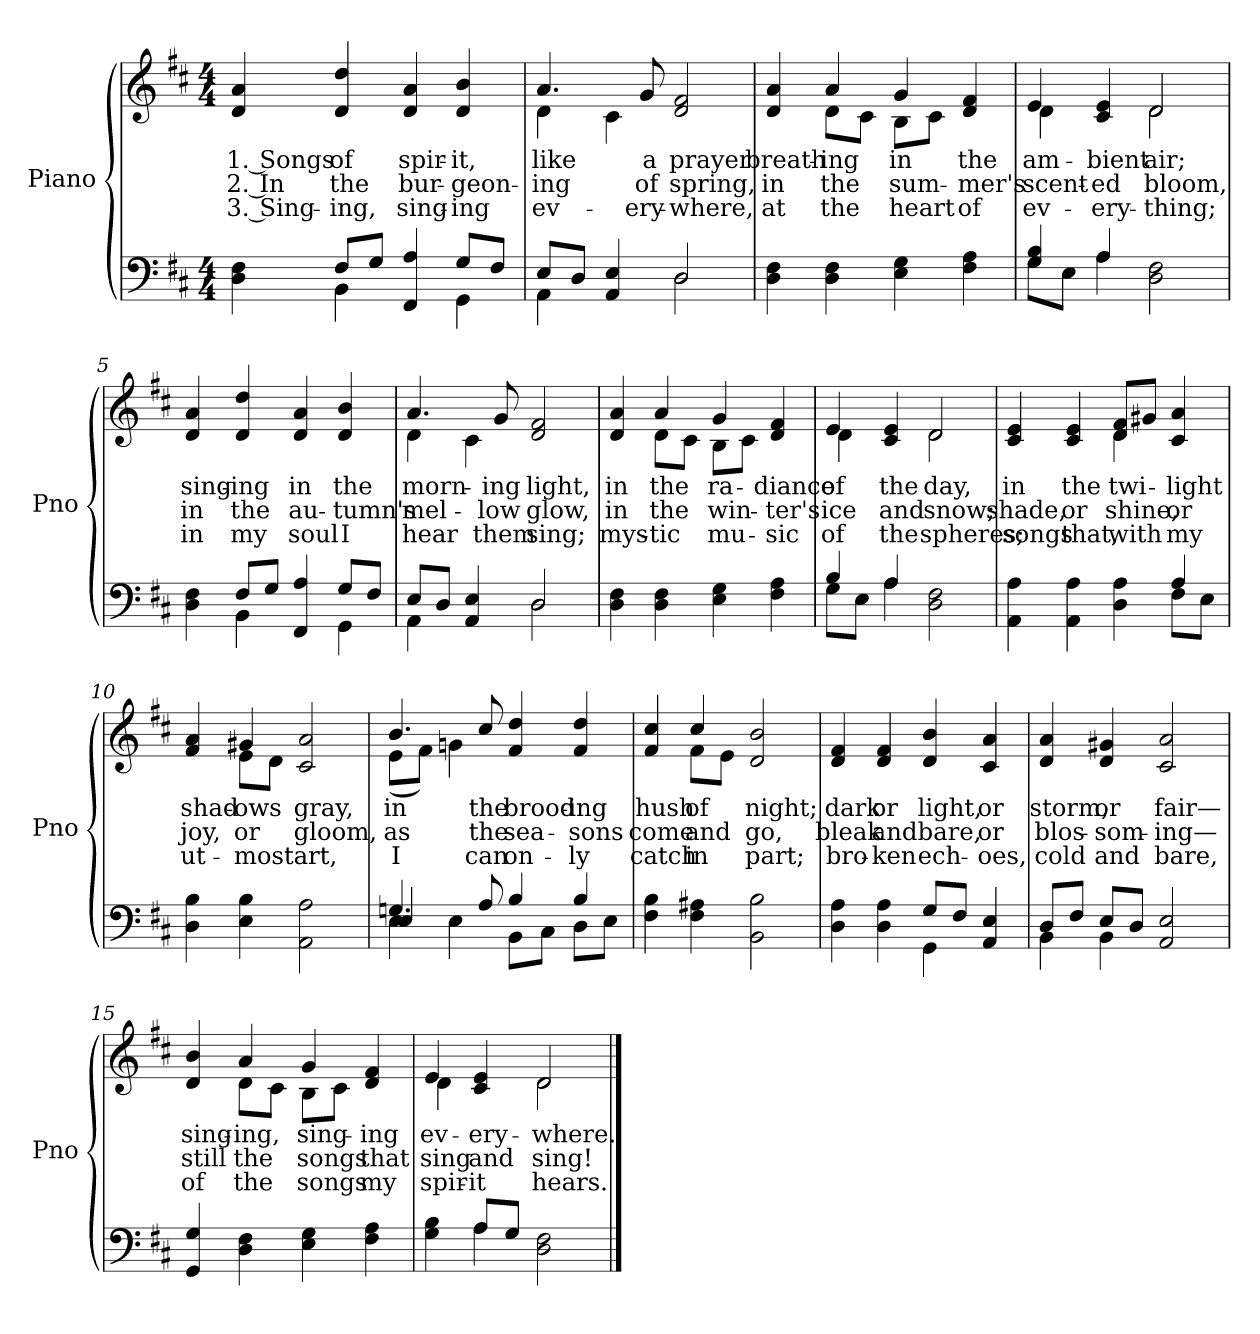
**kern	**kern	**text	**text	**text
*part2	*part1	*part1	*part1	*part1
*staff2	*staff1	*staff1	*staff1	*staff1
*I"Piano	*I"Piano	*	*	*
*I'Pno	*I'Pno	*	*	*
*clefF4	*clefG2	*	*	*
*k[f#c#]	*k[f#c#]	*	*	*
*M4/4	*M4/4	*	*	*
*MM106	*MM106	*	*	*
=1	=1	=1	=1	=1
*^	*	*	*	*
!	!	!	!LO:LY:b	!LO:LY:b	!LO:LY:b
4D\ 4F#\	4ryy	4d/ 4a/	1. Songs	2. In	3. Sing-
!	!	!	!LO:LY:b	!LO:LY:b	!LO:LY:b
4BB\	8F#/L	4d/ 4dd/	of	the	-ing,
.	8G/J	.	.	.	.
!	!	!	!LO:LY:b	!LO:LY:b	!LO:LY:b
4FF#/ 4A/	4ryy	4d/ 4a/	spir-	bur-	sing-
!	!	!	!LO:LY:b	!LO:LY:b	!LO:LY:b
4GG\	8G/L	4d/ 4b/	-it,	-geon-	-ing
.	8F#/J	.	.	.	.
=2	=2	=2	=2	=2	=2
!	!	!	!LO:LY:b	!LO:LY:b	!LO:LY:b
*	*	*^	*	*	*
8E/L	4AA\	4.a/	4d\	like	-ing	ev-
8D/J	.	.	.	.	.	.
4AA/ 4E/	4ryy	.	4c#\	.	.	.
!	!	!	!	!LO:LY:b	!LO:LY:b	!LO:LY:b
.	.	8g/	.	a	of	-ery-
!	!	!	!	!LO:LY:b	!LO:LY:b	!LO:LY:b
2D/	2D\	2d/ 2f#/	2ryy	prayer	spring,	-where,
=3	=3	=3	=3	=3	=3	=3
!	!	!	!	!LO:LY:b	!LO:LY:b	!LO:LY:b
*v	*v	*	*	*	*	*
4D\ 4F#\	4d/ 4a/	4ryy	breath-	in	at
!	!	!	!LO:LY:b	!LO:LY:b	!LO:LY:b
4D\ 4F#\	4a/	8d\L	-ing	the	the
.	.	8c#\J	.	.	.
!	!	!	!LO:LY:b	!LO:LY:b	!LO:LY:b
4E\ 4G\	4g/	8B\L	in	sum-	heart
.	.	8c#\J	.	.	.
!	!	!	!LO:LY:b	!LO:LY:b	!LO:LY:b
4F#\ 4A\	4d/ 4f#/	4ryy	the	-mer's	of
!!LO:LB:g=z	!!
=4	=4	=4	=4	=4	=4
*^	*	*	*	*	*
!	!	!	!	!LO:LY:b	!LO:LY:b	!LO:LY:b
4G/ 4B/	8G\L	4e/	4d\	am-	scent-	ev-
.	8E\J	.	.	.	.	.
!	!	!	!	!LO:LY:b	!LO:LY:b	!LO:LY:b
4A/	4A\	4c#/ 4e/	4ryy	-bient	-ed	-ery-
!	!	!	!	!LO:LY:b	!LO:LY:b	!LO:LY:b
2D\ 2F#\	2ryy	2d/	2d\	air;	bloom,	-thing;
=5	=5	=5	=5	=5	=5	=5
!	!	!	!	!LO:LY:b	!LO:LY:b	!LO:LY:b
*	*	*v	*v	*	*	*
4D\ 4F#\	4ryy	4d/ 4a/	sing-	in	in
!	!	!	!LO:LY:b	!LO:LY:b	!LO:LY:b
4BB\	8F#/L	4d/ 4dd/	-ing	the	my
.	8G/J	.	.	.	.
!	!	!	!LO:LY:b	!LO:LY:b	!LO:LY:b
4FF#/ 4A/	4ryy	4d/ 4a/	in	au-	soul
!	!	!	!LO:LY:b	!LO:LY:b	!LO:LY:b
4GG\	8G/L	4d/ 4b/	the	-tumn's	I
.	8F#/J	.	.	.	.
=6	=6	=6	=6	=6	=6
!	!	!	!LO:LY:b	!LO:LY:b	!LO:LY:b
*	*	*^	*	*	*
8E/L	4AA\	4.a/	4d\	morn-	mel-	hear
8D/J	.	.	.	.	.	.
4AA/ 4E/	4ryy	.	4c#\	.	.	.
!	!	!	!	!LO:LY:b	!LO:LY:b	!LO:LY:b
.	.	8g/	.	-ing	-low	them
!	!	!	!	!LO:LY:b	!LO:LY:b	!LO:LY:b
2D/	2D\	2d/ 2f#/	2ryy	light,	glow,	sing;
!!LO:LB:g=z	!!
=7	=7	=7	=7	=7	=7	=7
!	!	!	!	!LO:LY:b	!LO:LY:b	!LO:LY:b
*v	*v	*	*	*	*	*
4D\ 4F#\	4d/ 4a/	4ryy	in	in	mys-
!	!	!	!LO:LY:b	!LO:LY:b	!LO:LY:b
4D\ 4F#\	4a/	8d\L	the	the	-tic
.	.	8c#\J	.	.	.
!	!	!	!LO:LY:b	!LO:LY:b	!LO:LY:b
4E\ 4G\	4g/	8B\L	ra-	win-	mu-
.	.	8c#\J	.	.	.
!	!	!	!LO:LY:b	!LO:LY:b	!LO:LY:b
4F#\ 4A\	4d/ 4f#/	4ryy	-diance	-ter's	-sic
=8	=8	=8	=8	=8	=8
*^	*	*	*	*	*
!	!	!	!	!LO:LY:b	!LO:LY:b	!LO:LY:b
4B/	8G\L	4e/	4d\	of	ice	of
.	8E\J	.	.	.	.	.
!	!	!	!	!LO:LY:b	!LO:LY:b	!LO:LY:b
4A/	4A\	4c#/ 4e/	4ryy	the	and	the
!	!	!	!	!LO:LY:b	!LO:LY:b	!LO:LY:b
2D\ 2F#\	2ryy	2d/	2d\	day,	snow;	spheres;
=9	=9	=9	=9	=9	=9	=9
!	!	!	!	!LO:LY:b	!LO:LY:b	!LO:LY:b
4AA\ 4A\	2.ryy	4c#/ 4e/	2ryy	in	shade,	songs
!	!	!	!	!LO:LY:b	!LO:LY:b	!LO:LY:b
4AA\ 4A\	.	4c#/ 4e/	.	the	or	that,
!	!	!	!	!LO:LY:b	!LO:LY:b	!LO:LY:b
4D\ 4A\	.	8d/ 8f#/L	4d\	twi-	shine,	with
.	.	8g#X/J	.	.	.	.
!	!	!	!	!LO:LY:b	!LO:LY:b	!LO:LY:b
8F#\L	4A/	4c#/ 4a/	4ryy	-light	or	my
8E\J	.	.	.	.	.	.
*v	*v	*	*	*	*	*
!!LO:PB:g=z	!!
=10	=10	=10	=10	=10	=10
!	!	!	!LO:LY:b	!LO:LY:b	!LO:LY:b
4D\ 4B\	4f#/ 4a/	4ryy	shad-	joy,	ut-
!	!	!	!LO:LY:b	!LO:LY:b	!LO:LY:b
4E\ 4B\	4g#X/	8e\L	-ows	or	-most
.	.	8d\J	.	.	.
!	!	!	!LO:LY:b	!LO:LY:b	!LO:LY:b
2AA\ 2A\	2c#/ 2a/	2ryy	gray,	gloom,	art,
=11	=11	=11	=11	=11	=11
*^	*	*	*	*	*
*	*^	*	*	*	*	*
!	!	!	!	!	!LO:LY:b	!LO:LY:b	!LO:LY:b
4.Gn/	4E/	4E\	4.b/	(<8e\L	in	as	I
.	.	.	.	8f#\J)	.	.	.
.	2.ryy	4E\	.	4gn\	.	.	.
!	!	!	!	!	!LO:LY:b	!LO:LY:b	!LO:LY:b
8A/	.	.	8cc#/	.	the	the	can
!	!	!	!	!	!LO:LY:b	!LO:LY:b	!LO:LY:b
4B/	.	8BB\L	4f#/ 4dd/	2ryy	brood-	sea-	on-
.	.	8C#\J	.	.	.	.	.
!	!	!	!	!	!LO:LY:b	!LO:LY:b	!LO:LY:b
4B/	.	8D\L	4f#/ 4dd/	.	-ing	-sons	-ly
.	.	8E\J	.	.	.	.	.
=12	=12	=12	=12	=12	=12	=12	=12
!	!	!	!	!	!LO:LY:b	!LO:LY:b	!LO:LY:b
*v	*v	*v	*	*	*	*	*
4F#\ 4B\	4f#/ 4cc#/	4ryy	hush	come	catch
!	!	!	!LO:LY:b	!LO:LY:b	!LO:LY:b
4F#\ 4A#X\	4cc#/	8f#\L	of	and	in
.	.	8e\J	.	.	.
!	!	!	!LO:LY:b	!LO:LY:b	!LO:LY:b
2BB\ 2B\	2d/ 2b/	2ryy	night;	go,	part;
!!LO:LB:g=z
=13	=13	=13	=13	=13	=13
*^	*	*	*	*	*
!	!	!	!	!LO:LY:b	!LO:LY:b	!LO:LY:b
*	*	*v	*v	*	*	*
4D\ 4A\	2ryy	4d/ 4f#/	dark	bleak	bro-
!	!	!	!LO:LY:b	!LO:LY:b	!LO:LY:b
4D\ 4A\	.	4d/ 4f#/	or	and	-ken
!	!	!	!LO:LY:b	!LO:LY:b	!LO:LY:b
8G/L	4GG\	4d/ 4b/	light,	bare,	ech-
8F#/J	.	.	.	.	.
!	!	!	!LO:LY:b	!LO:LY:b	!LO:LY:b
4AA/ 4E/	4ryy	4c#/ 4a/	or	or	-oes,
=14	=14	=14	=14	=14	=14
!	!	!	!LO:LY:b	!LO:LY:b	!LO:LY:b
8D/L	4BB\	4d/ 4a/	storm,	blos-	cold
8F#/J	.	.	.	.	.
!	!	!	!LO:LY:b	!LO:LY:b	!LO:LY:b
8E/L	4BB\	4d/ 4g#X/	or	-som-	and
8D/J	.	.	.	.	.
!	!	!	!LO:LY:b	!LO:LY:b	!LO:LY:b
2AA/ 2E/	2ryy	2c#/ 2a/	fair—	-ing—	bare,
=15	=15	=15	=15	=15	=15
!	!	!	!LO:LY:b	!LO:LY:b	!LO:LY:b
*v	*v	*^	*	*	*
4GG/ 4G/	4d/ 4b/	4ryy	sing-	still	of
!	!	!	!LO:LY:b	!LO:LY:b	!LO:LY:b
4D\ 4F#\	4a/	8d\L	-ing,	the	the
.	.	8c#\J	.	.	.
!	!	!	!LO:LY:b	!LO:LY:b	!LO:LY:b
4E\ 4G\	4g/	8B\L	sing-	songs	songs
.	.	8c#\J	.	.	.
!	!	!	!LO:LY:b	!LO:LY:b	!LO:LY:b
4F#\ 4A\	4d/ 4f#/	4ryy	-ing	that	my
=16	=16	=16	=16	=16	=16
*^	*	*	*	*	*
!	!	!	!	!LO:LY:b	!LO:LY:b	!LO:LY:b
4G\ 4B\	4ryy	4e/	4d\	ev-	sing	spir-
!	!	!	!	!LO:LY:b	!LO:LY:b	!LO:LY:b
4A\	8A/L	4c#/ 4e/	4ryy	-ery-	and	-it
.	8G/J	.	.	.	.	.
!	!	!	!	!LO:LY:b	!LO:LY:b	!LO:LY:b
2D\ 2F#\	2ryy	2d/	2d\	-where.	sing!	hears.
*v	*v	*	*	*	*	*
*	*v	*v	*	*	*
==	==	==	==	==
*-	*-	*-	*-	*-
